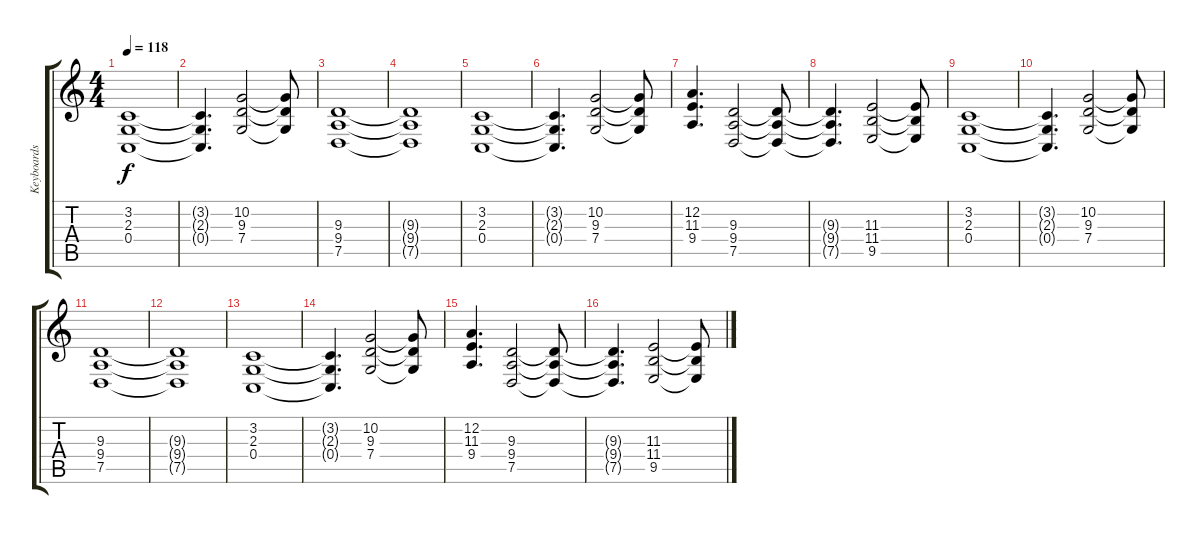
\track ("Keyboards II" "Keyboards ") {instrument stringensemble2}
\staff {score tabs}
\tuning (D4 A3 F3 C3 G2 C2) {hide}
\ts (4 4)
\tempo 118
\clef g2
\ks c
(3.2 2.3 0.4).1{dy f volume 6 balance 8 instrument pad2warm} |
(3.2{t} 2.3{t} 0.4{t}).4{d} (10.2 9.3 7.4).2 (10.2{t} 9.3{t} 7.4{t}).8 |
(9.3 9.4 7.5).1 |
(9.3{t} 9.4{t} 7.5{t}).1 |
(3.2 2.3 0.4).1 |
(3.2{t} 2.3{t} 0.4{t}).4{d} (10.2 9.3 7.4).2 (10.2{t} 9.3{t} 7.4{t}).8 |
(12.2 11.3 9.4).4{d} (9.3 9.4 7.5).2 (9.3{t} 9.4{t} 7.5{t}).8 |
(9.3{t} 9.4{t} 7.5{t}).4{d} (11.3 11.4 9.5).2 (11.3{t} 11.4{t} 9.5{t}).8 |
(3.2 2.3 0.4).1{volume 6 balance 8 instrument pad2warm} |
(3.2{t} 2.3{t} 0.4{t}).4{d} (10.2 9.3 7.4).2 (10.2{t} 9.3{t} 7.4{t}).8 |
(9.3 9.4 7.5).1 |
(9.3{t} 9.4{t} 7.5{t}).1 |
(3.2 2.3 0.4).1 |
(3.2{t} 2.3{t} 0.4{t}).4{d} (10.2 9.3 7.4).2 (10.2{t} 9.3{t} 7.4{t}).8 |
(12.2 11.3 9.4).4{d} (9.3 9.4 7.5).2 (9.3{t} 9.4{t} 7.5{t}).8 |
(9.3{t} 9.4{t} 7.5{t}).4{d} (11.3 11.4 9.5).2 (11.3{t} 11.4{t} 9.5{t}).8
